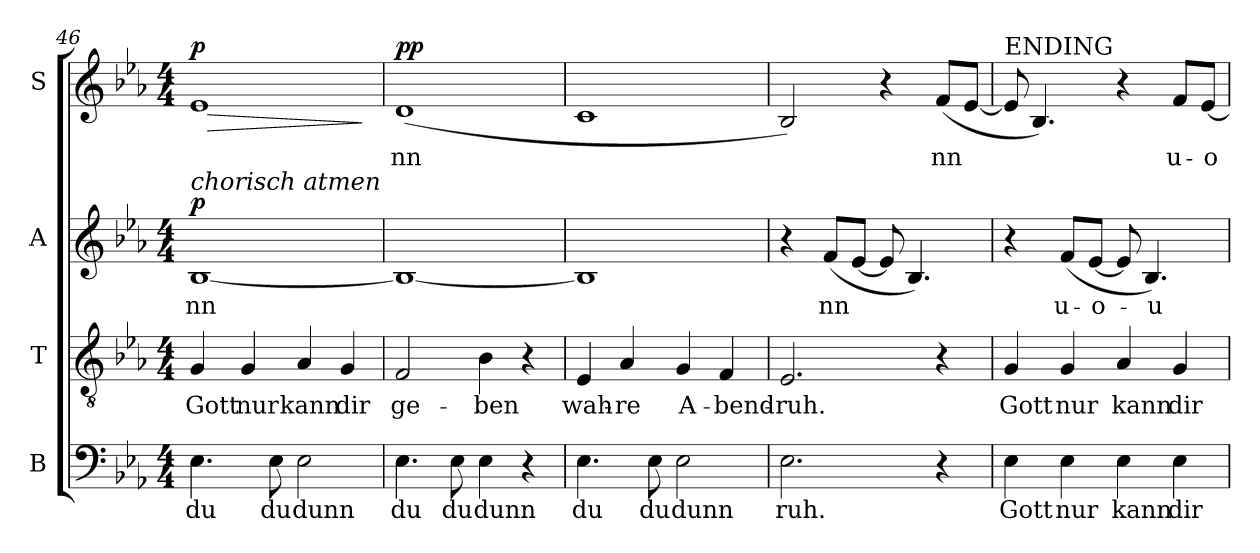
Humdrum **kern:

**kern	**text	**kern	**text	**kern	**text	**dynam	**kern	**text	**dynam
*part4	*part4	*part3	*part3	*part2	*part2	*part2	*part1	*part1	*part1
*staff4	*staff4	*staff3	*staff3	*staff2	*staff2	*staff2	*staff1	*staff1	*staff1
*I"B	*	*I"T	*	*I"A	*	*	*I"S	*	*
*I'B	*	*I'T	*	*I'A	*	*	*I'S	*	*
*clefF4	*	*clefGv2	*	*clefG2	*	*	*clefG2	*	*
*	*	*ITrd7c12	*	*	*	*	*	*	*
*k[b-e-a-]	*	*k[b-e-a-]	*	*k[b-e-a-]	*	*	*k[b-e-a-]	*	*
*E-:	*	*E-:	*	*E-:	*	*	*E-:	*	*
*M4/4	*	*M4/4	*	*M4/4	*	*	*M4/4	*	*
=46	=46	=46	=46	=46	=46	=46	=46	=46	=46
!	!LO:LY:b:color=#000000	!	!	!	!	!	!	!	!
!	!	!	!LO:LY:b:color=#000000	!	!	!	!	!	!
!	!	!	!	!LO:TX:a:i:t=chorisch atmen	!	!	!	!	!
!	!	!	!	!	!LO:LY:b:color=#000000	!	!	!	!LO:HP:b
4.E-i\	du	4GGi/	Gott	[<1B-i	nn	p	1e-i	.	> p
!	!	!	!LO:LY:b:color=#000000	!	!	!	!	!	!
.	.	4GGi/	nur	.	.	.	.	.	.
!	!LO:LY:b:color=#000000	!	!	!	!	!	!	!	!
8E-i\	du	.	.	.	.	.	.	.	.
!	!LO:LY:b:color=#000000	!	!	!	!	!	!	!	!
!	!	!	!LO:LY:b:color=#000000	!	!	!	!	!	!
2E-i\	dunn	4AA-i/	kann	.	.	.	.	.	.
!	!	!	!LO:LY:b:color=#000000	!	!	!	!	!	!
.	.	4GGi/	dir	.	.	.	.	.	.
.	.	.	.	.	.	.	.	.	]
=47	=47	=47	=47	=47	=47	=47	=47	=47	=47
!	!LO:LY:b:color=#000000	!	!	!	!	!	!	!	!
!	!	!	!LO:LY:b:color=#000000	!	!	!	!	!	!
!	!	!	!	!	!	!	!	!LO:LY:b:color=#000000	!
4.E-i\	du	2FFi/	ge-	1B-i_<	.	.	(1di	nn	pp
!	!LO:LY:b:color=#000000	!	!	!	!	!	!	!	!
8E-i\	du	.	.	.	.	.	.	.	.
!	!LO:LY:b:color=#000000	!	!	!	!	!	!	!	!
!	!	!	!LO:LY:b:color=#000000	!	!	!	!	!	!
4E-i\	dunn	4BB-i\	-ben	.	.	.	.	.	.
4r	.	4r	.	.	.	.	.	.	.
!!LO:LB:g=z
=48	=48	=48	=48	=48	=48	=48	=48	=48	=48
!	!LO:LY:b:color=#000000	!	!	!	!	!	!	!	!
!	!	!	!LO:LY:b:color=#000000	!	!	!	!	!	!
4.E-i\	du	4EE-i/	wah-	1B-i]	.	.	1ci	.	.
!	!	!	!LO:LY:b:color=#000000	!	!	!	!	!	!
.	.	4AA-i/	-re	.	.	.	.	.	.
!	!LO:LY:b:color=#000000	!	!	!	!	!	!	!	!
8E-i\	du	.	.	.	.	.	.	.	.
!	!LO:LY:b:color=#000000	!	!	!	!	!	!	!	!
!	!	!	!LO:LY:b:color=#000000	!	!	!	!	!	!
2E-i\	dunn	4GGi/	A-	.	.	.	.	.	.
!	!	!	!LO:LY:b:color=#000000	!	!	!	!	!	!
.	.	4FFi/	-bend-	.	.	.	.	.	.
=49	=49	=49	=49	=49	=49	=49	=49	=49	=49
!	!LO:LY:b:color=#000000	!	!	!	!	!	!	!	!
!	!	!	!LO:LY:b:color=#000000	!	!	!	!	!	!
2.E-i\	ruh.	2.EE-i/	-ruh.	4r	.	.	2B-i/)	.	.
!	!	!	!	!	!LO:LY:b:color=#000000	!	!	!	!
.	.	.	.	(8fi/L	nn	.	.	.	.
.	.	.	.	[<8e-i/J	.	.	.	.	.
.	.	.	.	8e-i/]	.	.	4r	.	.
.	.	.	.	4.B-i/)	.	.	.	.	.
!	!	!	!	!	!	!	!	!LO:LY:b:color=#000000	!
4r	.	4r	.	.	.	.	(8fi/L	nn	.
.	.	.	.	.	.	.	[<8e-i/J	.	.
=50	=50	=50	=50	=50	=50	=50	=50	=50	=50
!	!LO:LY:b:color=#000000	!	!	!	!	!	!	!	!
!	!	!	!	!	!	!	!LO:TX:a:t=ENDING	!	!
!	!	!	!LO:LY:b:color=#000000	!	!	!	!	!	!
4E-i\	Gott	4GGi/	Gott	4r	.	.	8e-i/]	.	.
.	.	.	.	.	.	.	4.B-i/)	.	.
!	!LO:LY:b:color=#000000	!	!	!	!	!	!	!	!
!	!	!	!LO:LY:b:color=#000000	!	!	!	!	!	!
!	!	!	!	!	!LO:LY:b:color=#000000	!	!	!	!
4E-i\	nur	4GGi/	nur	(8fi/L	u-	.	.	.	.
!	!	!	!	!	!LO:LY:b:color=#000000	!	!	!	!
.	.	.	.	[<8e-i/J	-o-	.	.	.	.
!	!LO:LY:b:color=#000000	!	!	!	!	!	!	!	!
!	!	!	!LO:LY:b:color=#000000	!	!	!	!	!	!
4E-i\	kann	4AA-i/	kann	8e-i/]	.	.	4r	.	.
!	!	!	!	!	!LO:LY:b:color=#000000	!	!	!	!
.	.	.	.	4.B-i/)	-u	.	.	.	.
!	!LO:LY:b:color=#000000	!	!	!	!	!	!	!	!
!	!	!	!LO:LY:b:color=#000000	!	!	!	!	!	!
!	!	!	!	!	!	!	!	!LO:LY:b:color=#000000	!
4E-i\	dir	4GGi/	dir	.	.	.	8fi/L	u-	.
!	!	!	!	!	!	!	!	!LO:LY:b:color=#000000	!
.	.	.	.	.	.	.	[<8e-i/J	-o-	.
=	=	=	=	=	=	=	=	=	=
*-	*-	*-	*-	*-	*-	*-	*-	*-	*-
